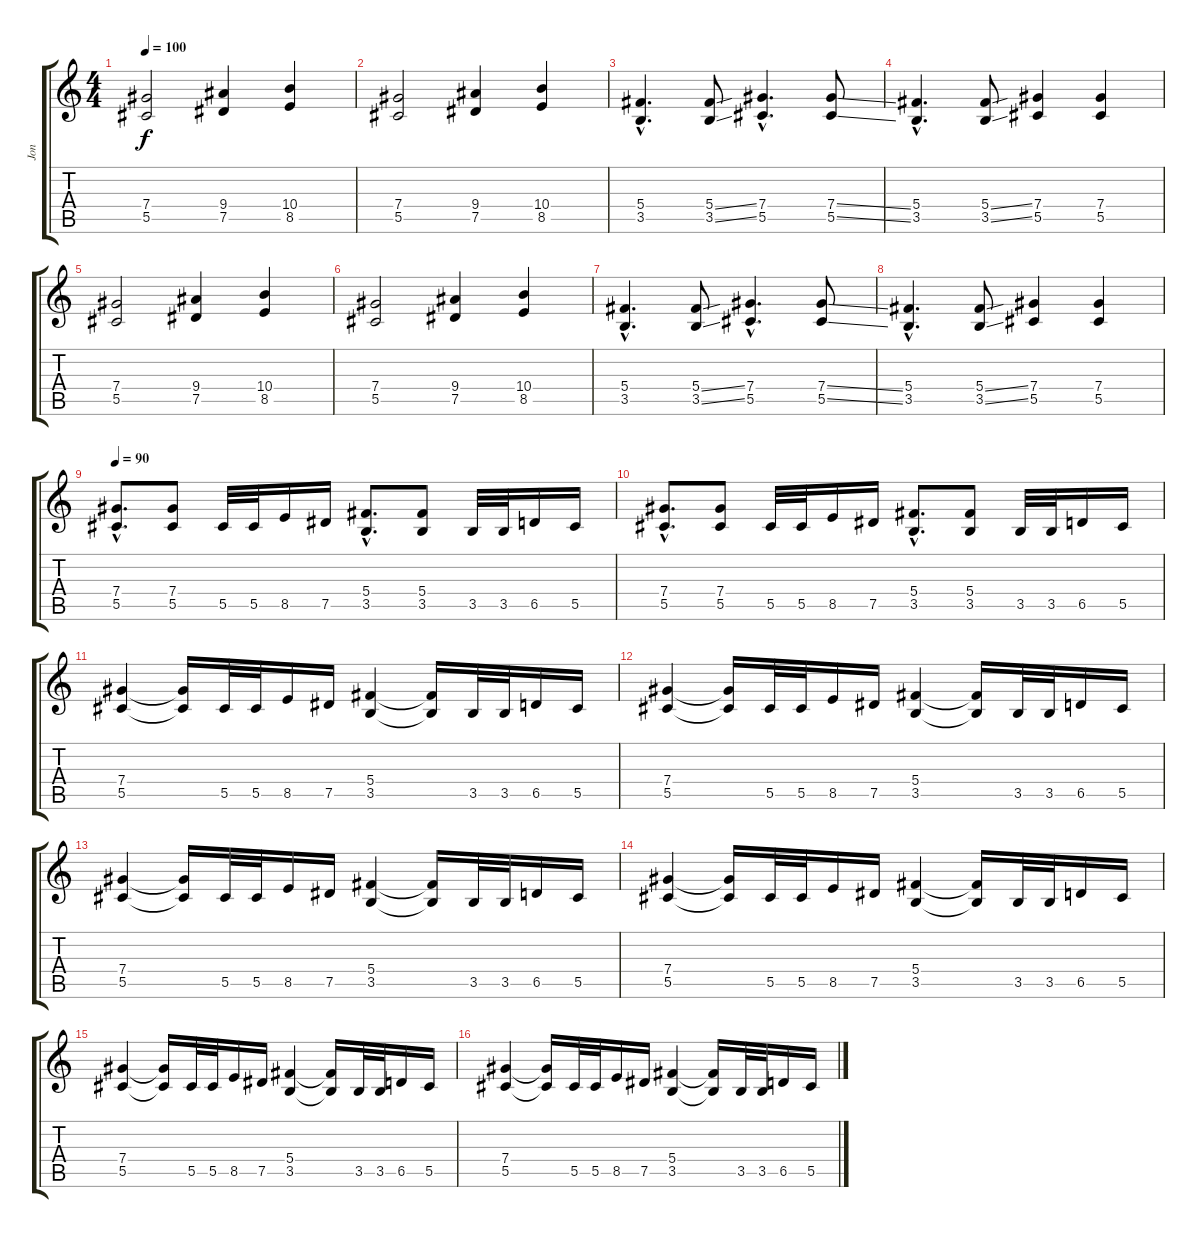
\track ("Jon" "Jon") {instrument distortionguitar}
\staff {score tabs}
\tuning (Eb4 Bb3 Gb3 Db3 Ab2 Eb2) {hide}
\ts (4 4)
\tempo 100
\clef g2
\ks c
(7.4 5.5).2{dy f} (9.4 7.5).4 (10.4 8.5).4 |
(7.4 5.5).2 (9.4 7.5).4 (10.4 8.5).4 |
(5.4{hac} 3.5{hac}).4{d} (5.4{ss} 3.5{ss}).8 (7.4{hac} 5.5{hac}).4{d} (7.4{ss} 5.5{ss}).8 |
(5.4{hac} 3.5{hac}).4{d} (5.4{ss} 3.5{ss}).8 (7.4 5.5).4 (7.4 5.5).4 |
(7.4 5.5).2 (9.4 7.5).4 (10.4 8.5).4 |
(7.4 5.5).2 (9.4 7.5).4 (10.4 8.5).4 |
(5.4{hac} 3.5{hac}).4{d} (5.4{ss} 3.5{ss}).8 (7.4{hac} 5.5{hac}).4{d} (7.4{ss} 5.5{ss}).8 |
(5.4{hac} 3.5{hac}).4{d} (5.4{ss} 3.5{ss}).8 (7.4 5.5).4 (7.4 5.5).4 |
\tempo 90
(7.4{hac} 5.5{hac}).8{d} (7.4 5.5).8 5.5.32 5.5.32 8.5.16 7.5.16 (5.4{hac} 3.5{hac}).8{d} (5.4 3.5).8 3.5.32 3.5.32 6.5.16 5.5.16 |
(7.4{hac} 5.5{hac}).8{d} (7.4 5.5).8 5.5.32 5.5.32 8.5.16 7.5.16 (5.4{hac} 3.5{hac}).8{d} (5.4 3.5).8 3.5.32 3.5.32 6.5.16 5.5.16 |
(7.4 5.5).4 (7.4{t} 5.5{t}).16 5.5.32 5.5.32 8.5.16 7.5.16 (5.4 3.5).4 (5.4{t} 3.5{t}).16 3.5.32 3.5.32 6.5.16 5.5.16 |
(7.4 5.5).4 (7.4{t} 5.5{t}).16 5.5.32 5.5.32 8.5.16 7.5.16 (5.4 3.5).4 (5.4{t} 3.5{t}).16 3.5.32 3.5.32 6.5.16 5.5.16 |
(7.4 5.5).4 (7.4{t} 5.5{t}).16 5.5.32 5.5.32 8.5.16 7.5.16 (5.4 3.5).4 (5.4{t} 3.5{t}).16 3.5.32 3.5.32 6.5.16 5.5.16 |
(7.4 5.5).4 (7.4{t} 5.5{t}).16 5.5.32 5.5.32 8.5.16 7.5.16 (5.4 3.5).4 (5.4{t} 3.5{t}).16 3.5.32 3.5.32 6.5.16 5.5.16 |
(7.4 5.5).4 (7.4{t} 5.5{t}).16 5.5.32 5.5.32 8.5.16 7.5.16 (5.4 3.5).4 (5.4{t} 3.5{t}).16 3.5.32 3.5.32 6.5.16 5.5.16 |
(7.4 5.5).4 (7.4{t} 5.5{t}).16 5.5.32 5.5.32 8.5.16 7.5.16 (5.4 3.5).4 (5.4{t} 3.5{t}).16 3.5.32 3.5.32 6.5.16 5.5.16
